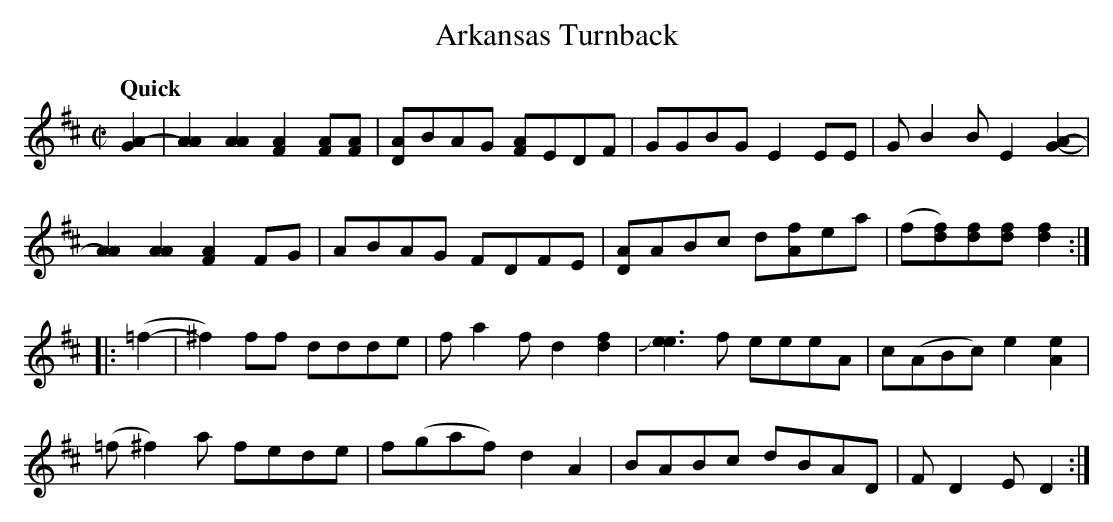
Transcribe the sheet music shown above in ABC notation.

X:1
T:Arkansas Turnback
M:C|
L:1/8
Q:"Quick"
K:D
[G2A2]-|[A2A2][A2A2][F2A2][FA][FA]|[DA]BAG [FA]EDF|GGBG E2 EE|GB2B E2[G2A2]-|
[A2A2][A2A2][F2A2]FG|ABAG FDFE|[DA]ABc d[Af]ea|(f[df])[df][df] [d2f2]:|
|:(=f2-|^f2)ff ddde|fa2f d2[d2f2]|+slide+[e3e3]f eeeA|c(ABc) e2[A2e2]|
(=f^f2)a fede|f(gaf) d2A2|BABc dBAD|FD2E D2:|
